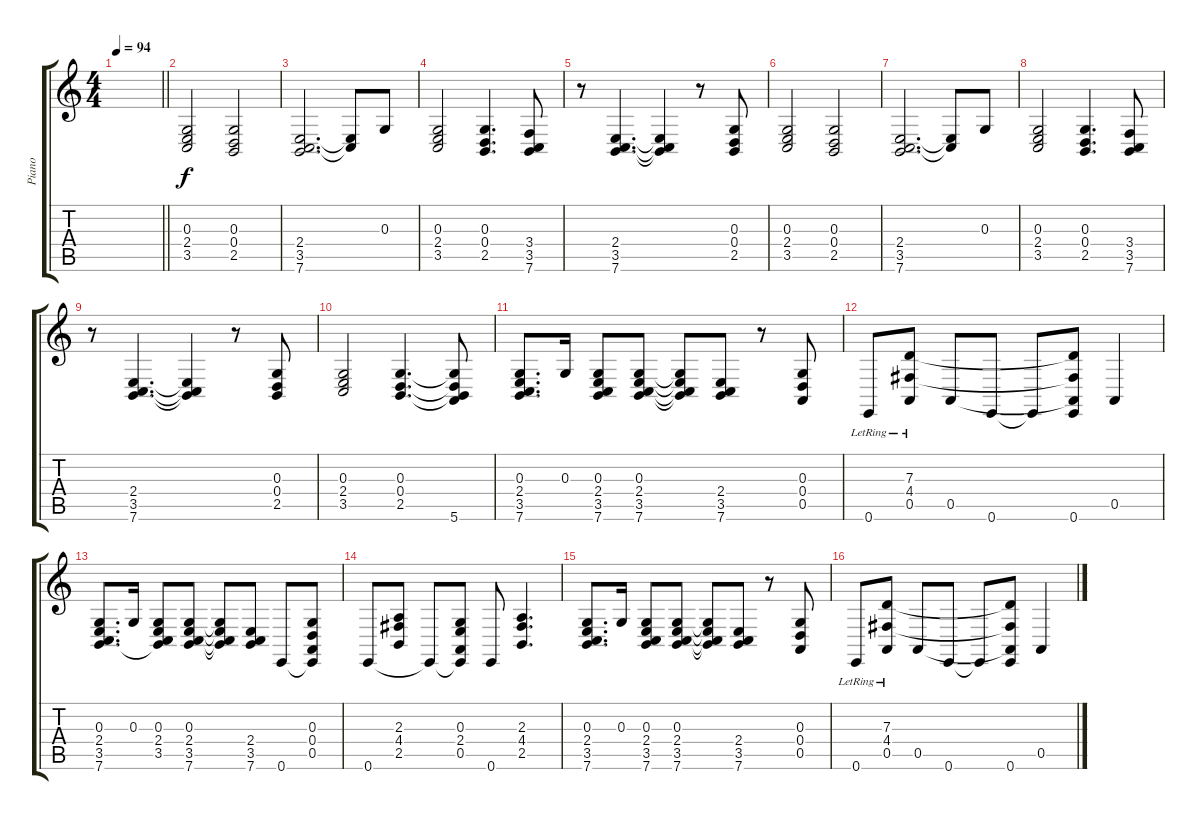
\track ("Piano" "Piano") {instrument electricgrandpiano}
\staff {score tabs}
\tuning (E4 B3 G3 D3 A2 E2) {hide}
\ts (4 4)
\tempo 94
\clef g2
\barLineRight lightlight
\ks c
|
(0.3 2.4 3.5).2 (0.3 0.4 2.5).2 |
(2.4 3.5 7.6).2{d} (2.4{t} 3.5{t}).8 0.3.8 |
(0.3 2.4 3.5).2 (0.3 0.4 2.5).4{d} (3.4 3.5 7.6).8 |
r.8 (2.4 3.5 7.6).4{d} (2.4{t} 3.5{t} 7.6{t}).4 r.8 (0.3 0.4 2.5).8 |
(0.3 2.4 3.5).2 (0.3 0.4 2.5).2 |
(2.4 3.5 7.6).2{d} (2.4{t} 3.5{t}).8 0.3.8 |
(0.3 2.4 3.5).2 (0.3 0.4 2.5).4{d} (3.4 3.5 7.6).8 |
r.8 (2.4 3.5 7.6).4{d} (2.4{t} 3.5{t} 7.6{t}).4 r.8 (0.3 0.4 2.5).8 |
(0.3 2.4 3.5).2 (0.3 0.4 2.5).4{d} (0.3{t} 0.4{t} 2.5{t} 5.6).8 |
(0.3 2.4 3.5 7.6).8{d} 0.3.16 (0.3 2.4 3.5 7.6).8 (0.3 2.4 3.5 7.6).8 (0.3{t} 2.4{t} 3.5{t} 7.6{t}).8 (2.4 3.5 7.6).8 r.8 (0.3 0.4 0.5).8 |
0.6{lr}.8 (7.3 4.4{lr} 0.5).8 0.5.8 0.6.8 0.6{t}.8 (7.3{t} 4.4{t} 0.5{t} 0.6).8 0.5.4 |
(0.3 2.4 3.5 7.6).8{d} 0.3.16 (0.3 2.4 3.5 7.6{t}).8 (0.3 2.4 3.5 7.6).8 (0.3{t} 2.4{t} 3.5{t} 7.6{t}).8 (2.4 3.5 7.6).8 0.6.8 (0.3 0.4 0.5 0.6{t}).8 |
0.6.8 (2.3 4.4 2.5).8 0.6{t}.8 (0.3 2.4 0.5 0.6{t}).8 0.6.8 (2.3 4.4 2.5).4{d} |
(0.3 2.4 3.5 7.6).8{d} 0.3.16 (0.3 2.4 3.5 7.6).8 (0.3 2.4 3.5 7.6).8 (0.3{t} 2.4{t} 3.5{t} 7.6{t}).8 (2.4 3.5 7.6).8 r.8 (0.3 0.4 0.5).8 |
0.6{lr}.8 (7.3 4.4{lr} 0.5).8 0.5.8 0.6.8 0.6{t}.8 (7.3{t} 4.4{t} 0.5{t} 0.6).8 0.5.4
